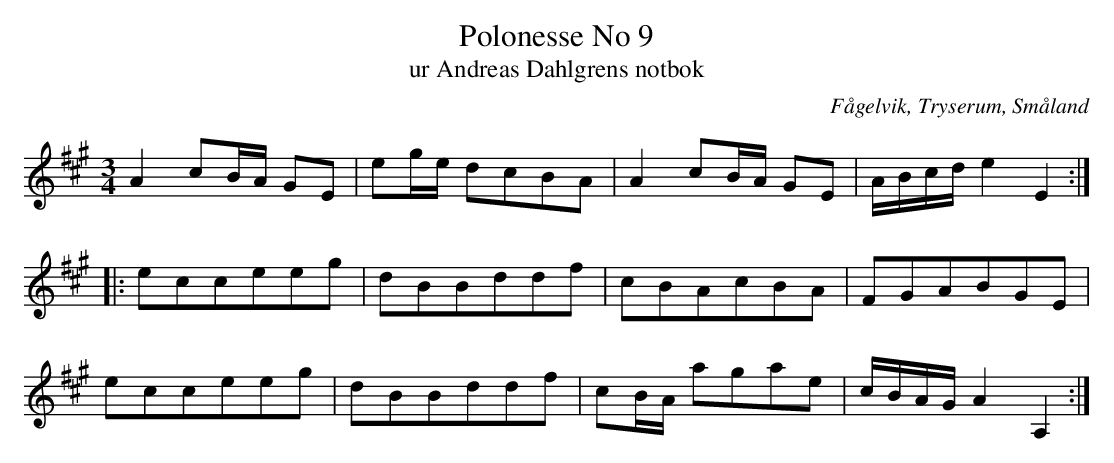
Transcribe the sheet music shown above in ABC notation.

X:1
T: Polonesse No 9
T: ur Andreas Dahlgrens notbok
O: Fågelvik, Tryserum, Småland
M: 3/4
L: 1/16
K: A
A4 c2BA G2E2|e2ge d2c2B2A2|A4 c2BA G2E2|ABcd e4 E4:|
|:e2c2c2e2e2g2|d2B2B2d2d2f2|c2B2A2c2B2A2|F2G2A2B2G2E2|
e2c2c2e2e2g2|d2B2B2d2d2f2|c2BA a2g2a2e2|cBAG A4 A,4:|
